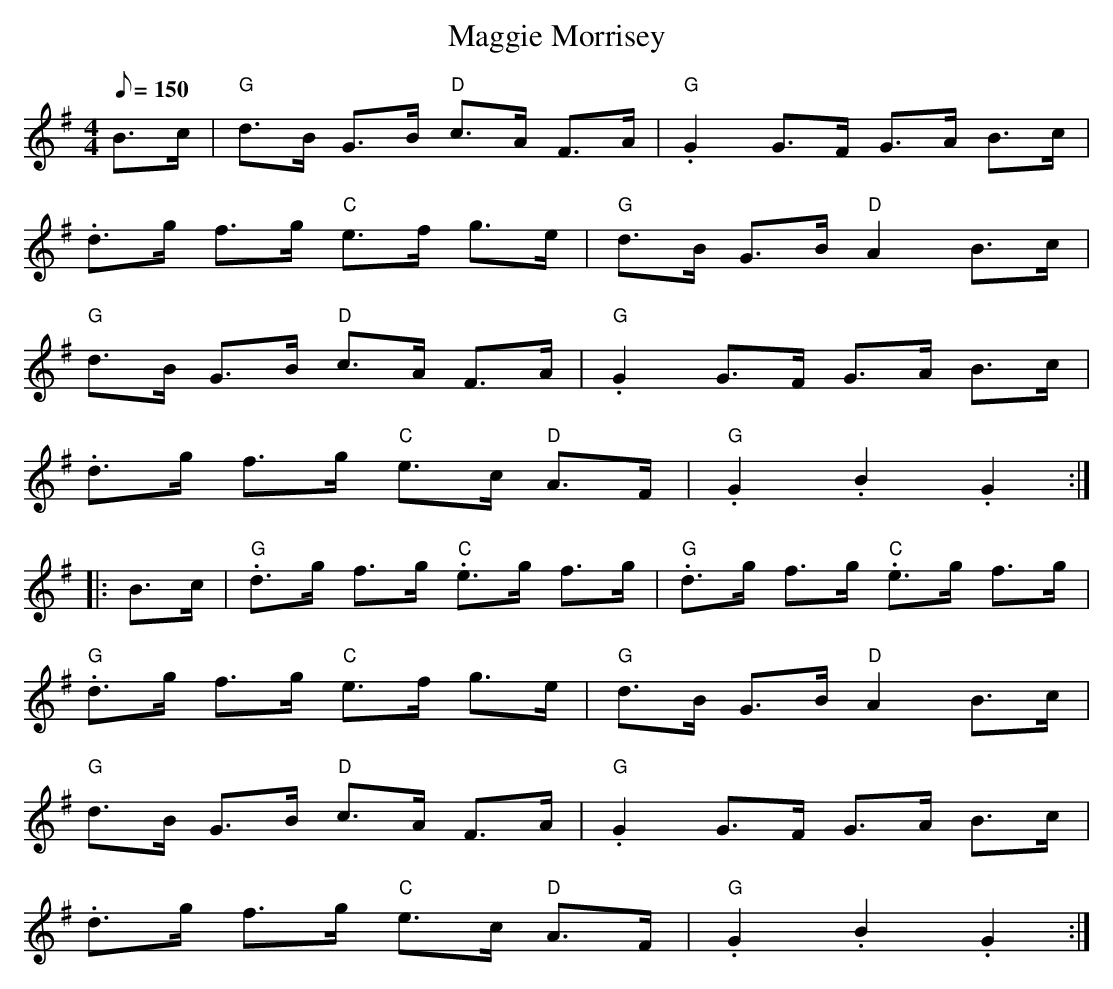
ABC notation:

X:1
T:Maggie Morrisey
M:4/4
L:1/8
Q:150
K:G
B>c|"G"d>B G>B "D"c>A F>A|"G".G2 G>F G>A B>c|
.d>g f>g "C"e>f g>e|"G"d>B G>B "D"A2B>c|
"G"d>B G>B "D"c>A F>A|"G".G2 G>F G>A B>c|
.d>g f>g "C"e>c "D"A>F|"G".G2 .B2 .G2::
B>c|"G".d>g f>g "C".e>g f>g|"G".d>g f>g "C".e>g f>g|
"G".d>g f>g "C"e>f g>e|"G"d>B G>B "D"A2B>c|
"G"d>B G>B "D"c>A F>A|"G".G2 G>F G>A B>c|
.d>g f>g "C"e>c "D"A>F|"G".G2 .B2 .G2:|
